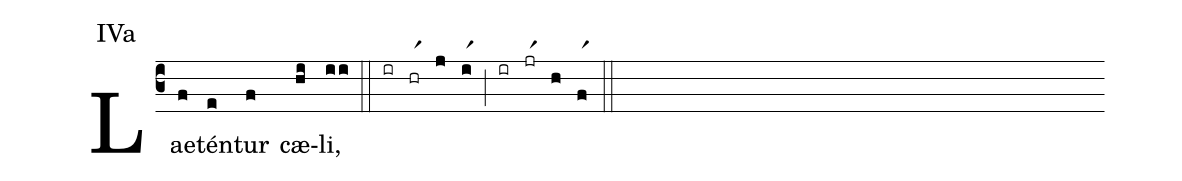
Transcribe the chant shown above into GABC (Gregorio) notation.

annotation: IVa;
%%
(c3) Lae(f)tén(e)tur(f) cæ(hi)li,(ii) (::) (ir)(hrr1)(j)(ir1)(;)(ir)(jrr1)(h)(fr1)(::)
